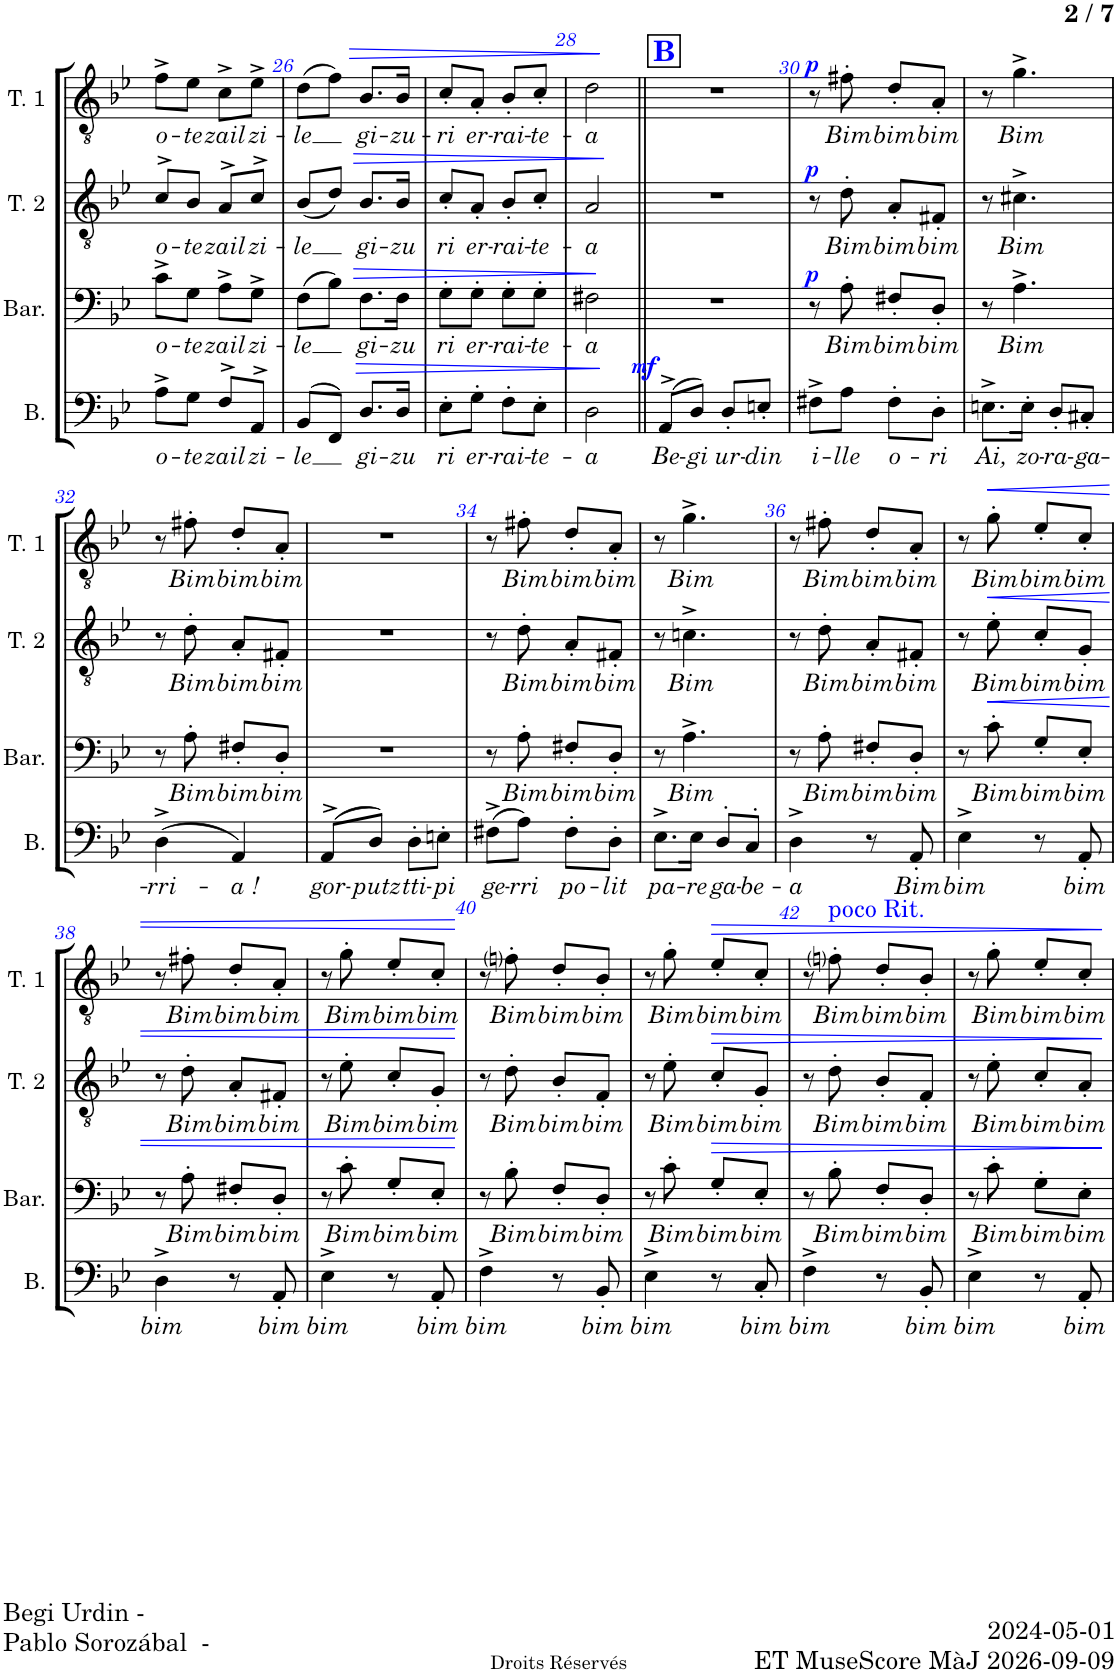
**kern	**text	**dynam	**kern	**text	**dynam	**kern	**text	**dynam	**kern	**text	**dynam	**kern
*part5	*part5	*part5	*part4	*part4	*part4	*part3	*part3	*part3	*part2	*part2	*part2	*part1
*staff5	*staff5	*staff5	*staff4	*staff4	*staff4	*staff3	*staff3	*staff3	*staff2	*staff2	*staff2	*staff1
*I"Basse	*	*	*I"Baryton	*	*	*I"Ténor 2	*	*	*I"Ténor 1	*	*	*I"Ténor
*I'B.	*	*	*I'Bar.	*	*	*I'T. 2	*	*	*I'T. 1	*	*	*I'T.
!!LO:PB:g=z
*clefF4	*	*	*clefF4	*	*	*clefGv2	*	*	*clefGv2	*	*	*clefGv2
*k[b-e-]	*	*	*k[b-e-]	*	*	*k[b-e-]	*	*	*k[b-e-]	*	*	*k[b-e-]
*M2/4	*	*	*M2/4	*	*	*M2/4	*	*	*M2/4	*	*	*M2/4
=25	=25	=25	=25	=25	=25	=25	=25	=25	=25	=25	=25	=25
!	!LO:LY:b	!	!	!LO:LY:b	!	!	!LO:LY:b	!	!	!LO:LY:b	!	!
8A^\L	o-	.	8c^\L	o-	.	8c^>/L	o-	.	8f^\L	o-	.	2r
!	!LO:LY:b	!	!	!LO:LY:b	!	!	!LO:LY:b	!	!	!LO:LY:b	!	!
8G\J	-te	.	8G\J	-te	.	8B-/J	-te	.	8e-\J	-te	.	.
!	!LO:LY:b	!	!	!LO:LY:b	!	!	!LO:LY:b	!	!	!LO:LY:b	!	!
8F^>/L	zail	.	8A^\L	zail	.	8A^>/L	zail	.	8c^\L	zail	.	.
!	!LO:LY:b	!	!	!LO:LY:b	!	!	!LO:LY:b	!	!	!LO:LY:b	!	!
8AA^>/J	zi-	.	8G^\J	zi-	.	8c^>/J	zi-	.	8e-^\J	zi-	.	.
=26	=26	=26	=26	=26	=26	=26	=26	=26	=26	=26	=26	=26
!	!LO:LY:b	!	!	!LO:LY:b	!	!	!LO:LY:b	!	!	!LO:LY:b	!	!
(>8BB-/L	-le	.	(8F\L	-le	.	(8B-/L	-le	.	(8d\L	-le	.	2r
8FF/J)	.	.	8B-\J)	.	.	8d/J)	.	.	8f\J)	.	.	.
!	!LO:LY:b	!	!	!LO:LY:b	!LO:HP:b	!	!LO:LY:b	!LO:HP:b	!	!LO:LY:b	!LO:HP:b	!
8.D/L	gi-	.	8.F\L	gi-	>	8.B-/L	gi-	>	8.B-/L	gi-	>	.
!	!LO:LY:b	!	!	!LO:LY:b	!	!	!LO:LY:b	!	!	!LO:LY:b	!	!
16D/Jk	-zu	.	16F\Jk	-zu	.	16B-/Jk	-zu	.	16B-/Jk	-zu-	.	.
=27	=27	=27	=27	=27	=27	=27	=27	=27	=27	=27	=27	=27
!	!LO:LY:b	!	!	!LO:LY:b	!	!	!LO:LY:b	!	!	!LO:LY:b	!	!
8E-'\L	-ri	.	8G'\L	-ri	.	8c'/L	-ri	.	8c'/L	-ri	.	2r
!	!LO:LY:b	!	!	!LO:LY:b	!	!	!LO:LY:b	!	!	!LO:LY:b	!	!
8G'\J	er-	.	8G'\J	er-	.	8A'/J	er-	.	8A'/J	er-	.	.
!	!LO:LY:b	!	!	!LO:LY:b	!	!	!LO:LY:b	!	!	!LO:LY:b	!	!
8F'\L	-rai-	.	8G'\L	-rai-	.	8B-'/L	-rai-	.	8B-'/L	-rai-	.	.
!	!LO:LY:b	!	!	!LO:LY:b	!	!	!LO:LY:b	!	!	!LO:LY:b	!	!
8E-'\J	-te-	.	8G'\J	-te-	.	8c'/J	-te-	.	8c'/J	-te-	.	.
=28	=28	=28	=28	=28	=28	=28	=28	=28	=28	=28	=28	=28
!	!LO:LY:b	!	!	!LO:LY:b	!	!	!LO:LY:b	!	!	!LO:LY:b	!	!
2D\	-a	.	2F#X\	-a	.	2A/	-a	.	2d\	-a	.	2r
.	.	.	.	.	.	.	.	]	.	.	]	.
!!LO:REH:place=s1:a:B:cj:color=#0000FF:fs=14:t=B
=29||	=29||	=29||	=29||	=29||	=29||	=29||	=29||	=29||	=29||	=29||	=29||	=29||
!	!LO:LY:b	!LO:DY:a	!	!	!	!	!	!	!	!	!	!
(>8AA^>/L	Be-	mf	2r	.	.	2r	.	.	2r	.	.	2r
!	!LO:LY:b	!	!	!	!	!	!	!	!	!	!	!
8D/J)	-gi	.	.	.	.	.	.	.	.	.	.	.
!	!LO:LY:b	!	!	!	!	!	!	!	!	!	!	!
8D'/L	ur-	.	.	.	.	.	.	.	.	.	.	.
!	!LO:LY:b	!	!	!	!	!	!	!	!	!	!	!
8En'/J	-din	.	.	.	.	.	.	.	.	.	.	.
=30	=30	=30	=30	=30	=30	=30	=30	=30	=30	=30	=30	=30
!	!LO:LY:b	!	!	!	!	!	!	!	!	!	!	!
8F#X^\L	i-	.	8r	.	.	8r	.	.	8r	.	.	2r
!	!LO:LY:b	!	!	!LO:LY:b	!LO:DY:a	!	!LO:LY:b	!LO:DY:a	!	!LO:LY:b	!LO:DY:a	!
8A\J	-lle	.	8A'\	Bim	p	8d'\	Bim	p	8f#X'\	Bim	p	.
!	!LO:LY:b	!	!	!LO:LY:b	!	!	!LO:LY:b	!	!	!LO:LY:b	!	!
8F#'\L	o-	.	8F#X'/L	bim	.	8A'/L	bim	.	8d'/L	bim	.	.
!	!LO:LY:b	!	!	!LO:LY:b	!	!	!LO:LY:b	!	!	!LO:LY:b	!	!
8D'\J	-ri	.	8D'/J	bim	.	8F#X'/J	bim	.	8A'/J	bim	.	.
=31	=31	=31	=31	=31	=31	=31	=31	=31	=31	=31	=31	=31
!	!LO:LY:b	!	!	!	!	!	!	!	!	!	!	!
8.En^\L	Ai,	.	8r	.	.	8r	.	.	8r	.	.	2r
!	!	!	!	!LO:LY:b	!	!	!LO:LY:b	!	!	!LO:LY:b	!	!
.	.	.	4.A^\	Bim	.	4.c#X^\	Bim	.	4.g^\	Bim	.	.
!	!LO:LY:b	!	!	!	!	!	!	!	!	!	!	!
16E'\Jk	zo-	.	.	.	.	.	.	.	.	.	.	.
!	!LO:LY:b	!	!	!	!	!	!	!	!	!	!	!
8D'/L	-ra-	.	.	.	.	.	.	.	.	.	.	.
!	!LO:LY:b	!	!	!	!	!	!	!	!	!	!	!
8C#X'/J	-ga-	.	.	.	.	.	.	.	.	.	.	.
!!LO:LB:g=z
=32	=32	=32	=32	=32	=32	=32	=32	=32	=32	=32	=32	=32
!	!LO:LY:b	!	!	!	!	!	!	!	!	!	!	!
(4D^\	-rri-	.	8r	.	.	8r	.	.	8r	.	.	2r
!	!	!	!	!LO:LY:b	!	!	!LO:LY:b	!	!	!LO:LY:b	!	!
.	.	.	8A'\	Bim	.	8d'\	Bim	.	8f#X'\	Bim	.	.
!	!LO:LY:b	!	!	!LO:LY:b	!	!	!LO:LY:b	!	!	!LO:LY:b	!	!
4AA/)	-a !	.	8F#X'/L	bim	.	8A'/L	bim	.	8d'/L	bim	.	.
!	!	!	!	!LO:LY:b	!	!	!LO:LY:b	!	!	!LO:LY:b	!	!
.	.	.	8D'/J	bim	.	8F#X'/J	bim	.	8A'/J	bim	.	.
=33	=33	=33	=33	=33	=33	=33	=33	=33	=33	=33	=33	=33
!	!LO:LY:b	!	!	!	!	!	!	!	!	!	!	!
(>8AA^>/L	gor-	.	2r	.	.	2r	.	.	2r	.	.	2r
!	!LO:LY:b	!	!	!	!	!	!	!	!	!	!	!
8D/J)	-putz	.	.	.	.	.	.	.	.	.	.	.
!	!LO:LY:b	!	!	!	!	!	!	!	!	!	!	!
8D'\L	tti-	.	.	.	.	.	.	.	.	.	.	.
!	!LO:LY:b	!	!	!	!	!	!	!	!	!	!	!
8En'\J	-pi	.	.	.	.	.	.	.	.	.	.	.
=34	=34	=34	=34	=34	=34	=34	=34	=34	=34	=34	=34	=34
!	!LO:LY:b	!	!	!	!	!	!	!	!	!	!	!
(8F#X^\L	ge-	.	8r	.	.	8r	.	.	8r	.	.	2r
!	!LO:LY:b	!	!	!LO:LY:b	!	!	!LO:LY:b	!	!	!LO:LY:b	!	!
8A\J)	rri	.	8A'\	Bim	.	8d'\	Bim	.	8f#X'\	Bim	.	.
!	!LO:LY:b	!	!	!LO:LY:b	!	!	!LO:LY:b	!	!	!LO:LY:b	!	!
8F#'\L	po-	.	8F#X'/L	bim	.	8A'/L	bim	.	8d'/L	bim	.	.
!	!LO:LY:b	!	!	!LO:LY:b	!	!	!LO:LY:b	!	!	!LO:LY:b	!	!
8D'\J	-lit	.	8D'/J	bim	.	8F#X'/J	bim	.	8A'/J	bim	.	.
=35	=35	=35	=35	=35	=35	=35	=35	=35	=35	=35	=35	=35
!	!LO:LY:b	!	!	!	!	!	!	!	!	!	!	!
8.E-^\L	pa-	.	8r	.	.	8r	.	.	8r	.	.	2r
!	!	!	!	!LO:LY:b	!	!	!LO:LY:b	!	!	!LO:LY:b	!	!
.	.	.	4.A^\	Bim	.	4.cn^\	Bim	.	4.g^\	Bim	.	.
!	!LO:LY:b	!	!	!	!	!	!	!	!	!	!	!
16E-\Jk	-re	.	.	.	.	.	.	.	.	.	.	.
!	!LO:LY:b	!	!	!	!	!	!	!	!	!	!	!
8D'>/L	ga-	.	.	.	.	.	.	.	.	.	.	.
!	!LO:LY:b	!	!	!	!	!	!	!	!	!	!	!
8C'>/J	-be-	.	.	.	.	.	.	.	.	.	.	.
=36	=36	=36	=36	=36	=36	=36	=36	=36	=36	=36	=36	=36
!	!LO:LY:b	!	!	!	!	!	!	!	!	!	!	!
4D^\	-a	.	8r	.	.	8r	.	.	8r	.	.	2r
!	!	!	!	!LO:LY:b	!	!	!LO:LY:b	!	!	!LO:LY:b	!	!
.	.	.	8A'\	Bim	.	8d'\	Bim	.	8f#X'\	Bim	.	.
!	!	!	!	!LO:LY:b	!	!	!LO:LY:b	!	!	!LO:LY:b	!	!
8r	.	.	8F#X'/L	bim	.	8A'/L	bim	.	8d'/L	bim	.	.
!	!LO:LY:b	!	!	!LO:LY:b	!	!	!LO:LY:b	!	!	!LO:LY:b	!	!
8AA'/	Bim	.	8D'/J	bim	.	8F#X'/J	bim	.	8A'/J	bim	.	.
=37	=37	=37	=37	=37	=37	=37	=37	=37	=37	=37	=37	=37
!	!LO:LY:b	!	!	!	!	!	!	!	!	!	!	!
4E-^\	bim	.	8r	.	.	8r	.	.	8r	.	.	2r
!	!	!	!	!LO:LY:b	!LO:HP:b	!	!LO:LY:b	!LO:HP:b	!	!LO:LY:b	!LO:HP:b	!
.	.	.	8c'\	Bim	<	8e-'\	Bim	<	8g'\	Bim	<	.
!	!	!	!	!LO:LY:b	!	!	!LO:LY:b	!	!	!LO:LY:b	!	!
8r	.	.	8G'/L	bim	.	8c'/L	bim	.	8e-'/L	bim	.	.
!	!LO:LY:b	!	!	!LO:LY:b	!	!	!LO:LY:b	!	!	!LO:LY:b	!	!
8AA'/	bim	.	8E-'/J	bim	.	8G'/J	bim	.	8c'/J	bim	.	.
!!LO:LB:g=z
=38	=38	=38	=38	=38	=38	=38	=38	=38	=38	=38	=38	=38
!	!LO:LY:b	!	!	!	!	!	!	!	!	!	!	!
4D^\	bim	.	8r	.	.	8r	.	.	8r	.	.	2r
!	!	!	!	!LO:LY:b	!	!	!LO:LY:b	!	!	!LO:LY:b	!	!
.	.	.	8A'\	Bim	.	8d'\	Bim	.	8f#X'\	Bim	.	.
!	!	!	!	!LO:LY:b	!	!	!LO:LY:b	!	!	!LO:LY:b	!	!
8r	.	.	8F#X'/L	bim	.	8A'/L	bim	.	8d'/L	bim	.	.
!	!LO:LY:b	!	!	!LO:LY:b	!	!	!LO:LY:b	!	!	!LO:LY:b	!	!
8AA'/	bim	.	8D'/J	bim	.	8F#X'/J	bim	.	8A'/J	bim	.	.
=39	=39	=39	=39	=39	=39	=39	=39	=39	=39	=39	=39	=39
!	!LO:LY:b	!	!	!	!	!	!	!	!	!	!	!
4E-^\	bim	.	8r	.	.	8r	.	.	8r	.	.	2r
!	!	!	!	!LO:LY:b	!	!	!LO:LY:b	!	!	!LO:LY:b	!	!
.	.	.	8c'\	Bim	.	8e-'\	Bim	.	8g'\	Bim	.	.
!	!	!	!	!LO:LY:b	!	!	!LO:LY:b	!	!	!LO:LY:b	!	!
8r	.	.	8G'/L	bim	.	8c'/L	bim	.	8e-'/L	bim	.	.
!	!LO:LY:b	!	!	!LO:LY:b	!	!	!LO:LY:b	!	!	!LO:LY:b	!	!
8AA'/	bim	.	8E-'/J	bim	.	8G'/J	bim	.	8c'/J	bim	.	.
.	.	.	.	.	]	.	.	[	.	.	[	.
=40	=40	=40	=40	=40	=40	=40	=40	=40	=40	=40	=40	=40
!	!LO:LY:b	!	!	!	!	!	!	!	!	!	!	!
4F^\	bim	.	8r	.	.	8r	.	.	8r	.	.	2r
!	!	!	!	!LO:LY:b	!	!	!LO:LY:b	!	!	!LO:LY:b	!	!
.	.	.	8B-'\	Bim	.	8d'\	Bim	.	8fni'\	Bim	.	.
!	!	!	!	!LO:LY:b	!	!	!LO:LY:b	!	!	!LO:LY:b	!	!
8r	.	.	8F'/L	bim	.	8B-'/L	bim	.	8d'/L	bim	.	.
!	!LO:LY:b	!	!	!LO:LY:b	!	!	!LO:LY:b	!	!	!LO:LY:b	!	!
8BB-'/	bim	.	8D'/J	bim	.	8F'/J	bim	.	8B-'/J	bim	.	.
=41	=41	=41	=41	=41	=41	=41	=41	=41	=41	=41	=41	=41
!	!LO:LY:b	!	!	!	!	!	!	!	!	!	!	!
4E-^\	bim	.	8r	.	.	8r	.	.	8r	.	.	2r
!	!	!	!	!LO:LY:b	!	!	!LO:LY:b	!	!	!LO:LY:b	!	!
.	.	.	8c'\	Bim	.	8e-'\	Bim	.	8g'\	Bim	.	.
!	!	!	!	!LO:LY:b	!	!	!LO:LY:b	!LO:HP:b	!	!LO:LY:b	!LO:HP:b	!
8r	.	.	8G'/L	bim	.	8c'/L	bim	>	8e-'/L	bim	>	.
!	!LO:LY:b	!	!	!LO:LY:b	!	!	!LO:LY:b	!	!	!LO:LY:b	!	!
8C'/	bim	.	8E-'/J	bim	.	8G'/J	bim	.	8c'/J	bim	.	.
=42	=42	=42	=42	=42	=42	=42	=42	=42	=42	=42	=42	=42
!	!LO:LY:b	!	!	!	!	!	!	!	!	!	!	!
4F^\	bim	.	8r	.	.	8r	.	.	8r	.	.	2r
!	!	!	!	!	!	!	!	!	!LO:TX:a:color=#0000FF:t=poco Rit.	!	!	!
!	!	!	!	!LO:LY:b	!	!	!LO:LY:b	!	!	!LO:LY:b	!	!
.	.	.	8B-'\	Bim	.	8d'\	Bim	.	8fni'\	Bim	.	.
!	!	!	!	!LO:LY:b	!	!	!LO:LY:b	!	!	!LO:LY:b	!	!
8r	.	.	8F'/L	bim	.	8B-'/L	bim	.	8d'/L	bim	.	.
!	!LO:LY:b	!	!	!LO:LY:b	!	!	!LO:LY:b	!	!	!LO:LY:b	!	!
8BB-'/	bim	.	8D'/J	bim	.	8F'/J	bim	.	8B-'/J	bim	.	.
=43	=43	=43	=43	=43	=43	=43	=43	=43	=43	=43	=43	=43
!	!LO:LY:b	!	!	!	!	!	!	!	!	!	!	!
4E-^\	bim	.	8r	.	.	8r	.	.	8r	.	.	2r
!	!	!	!	!LO:LY:b	!	!	!LO:LY:b	!	!	!LO:LY:b	!	!
.	.	.	8c'\	Bim	.	8e-'\	Bim	.	8g'\	Bim	.	.
!	!	!	!	!LO:LY:b	!	!	!LO:LY:b	!	!	!LO:LY:b	!	!
8r	.	.	8G'\L	bim	.	8c'/L	bim	.	8e-'/L	bim	.	.
!	!LO:LY:b	!	!	!LO:LY:b	!	!	!LO:LY:b	!	!	!LO:LY:b	!	!
8AA'/	bim	.	8E-'\J	bim	.	8A'/J	bim	.	8c'/J	bim	.	.
.	.	.	.	.	[	.	.	]	.	.	]	.
=	=	=	=	=	=	=	=	=	=	=	=	=
*-	*-	*-	*-	*-	*-	*-	*-	*-	*-	*-	*-	*-
